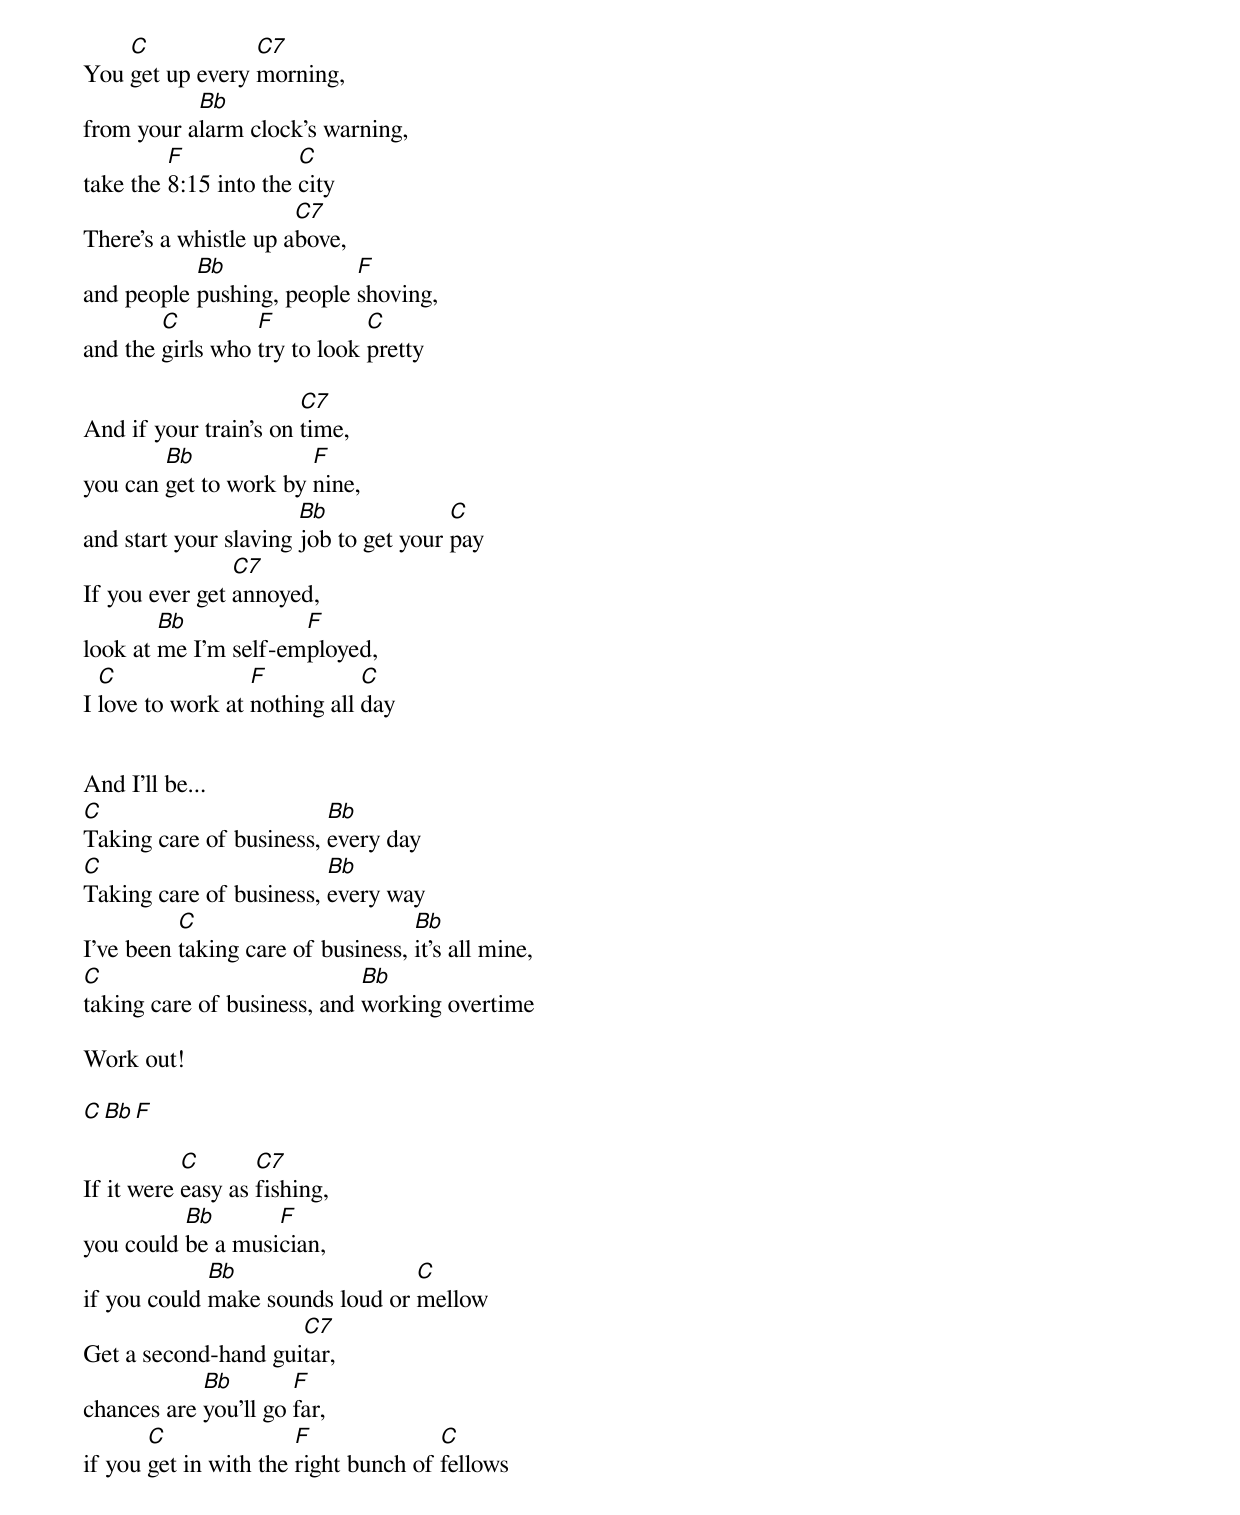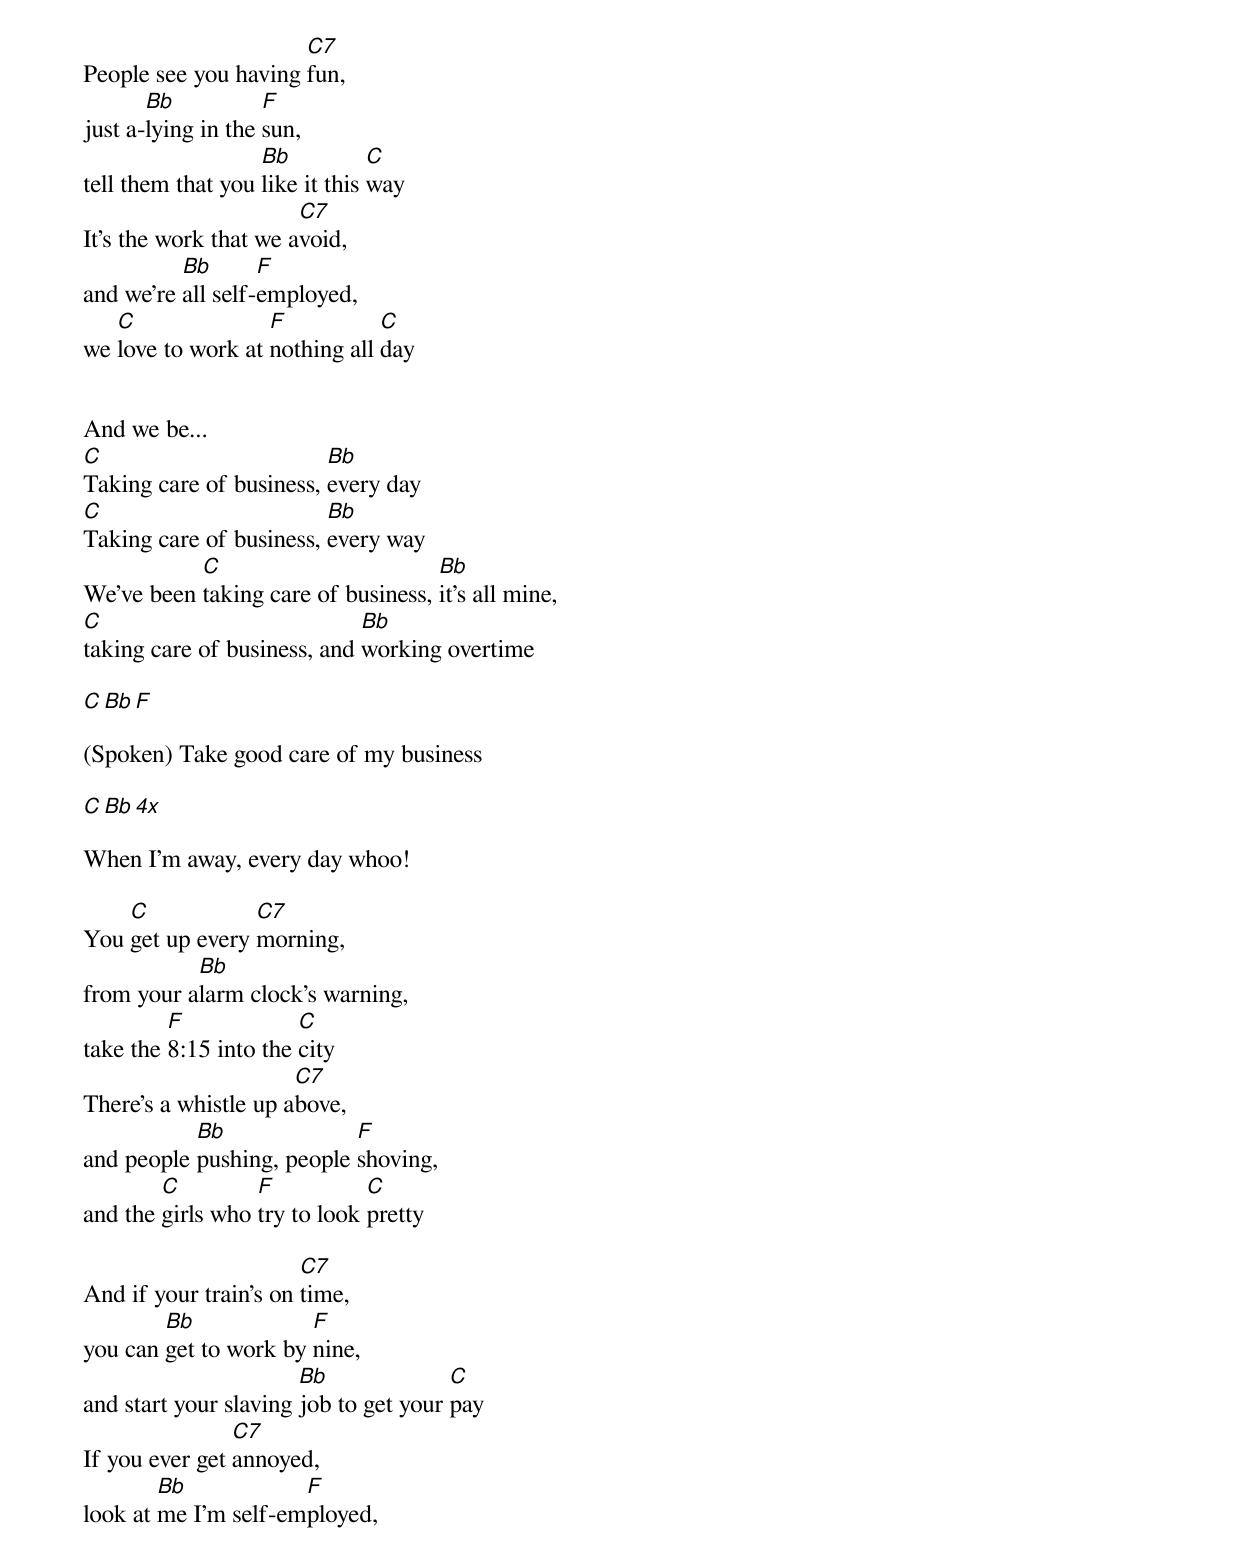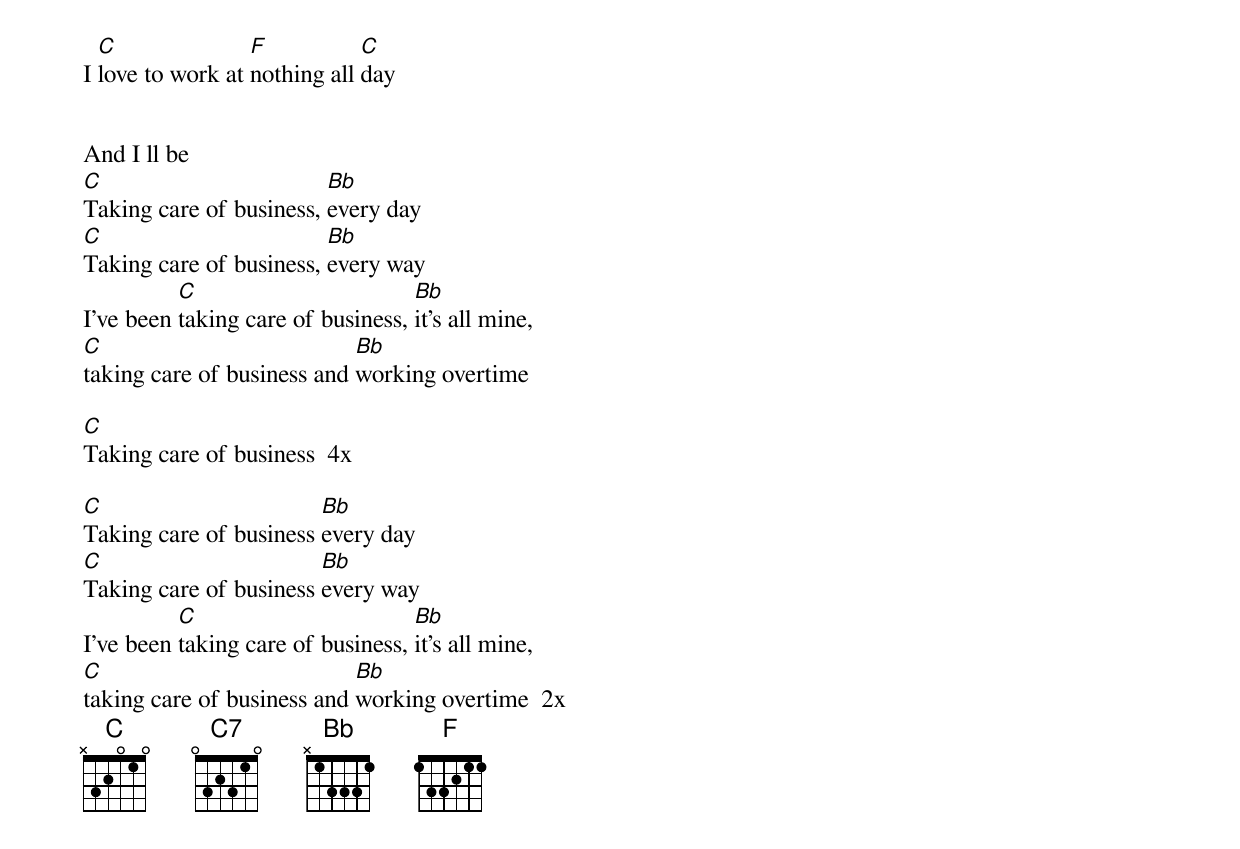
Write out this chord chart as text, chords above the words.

    C            C7
You get up every morning,
           Bb
from your alarm clock's warning,
         F             C
take the 8:15 into the city
                      C7
There's a whistle up above,
           Bb              F
and people pushing, people shoving,
        C         F           C
and the girls who try to look pretty

                       C7
And if your train's on time,
        Bb             F
you can get to work by nine,
                       Bb              C
and start your slaving job to get your pay
                C7
If you ever get annoyed,
        Bb            F
look at me I'm self-employed,
  C               F           C
I love to work at nothing all day


And I'll be...
C                        Bb
Taking care of business, every day
C                        Bb
Taking care of business, every way
          C                        Bb
I've been taking care of business, it's all mine,
C                            Bb
taking care of business, and working overtime

Work out!

C Bb F

           C       C7
If it were easy as fishing,
          Bb       F
you could be a musician,
             Bb                  C
if you could make sounds loud or mellow
                     C7
Get a second-hand guitar,
            Bb        F
chances are you'll go far,
       C               F              C
if you get in with the right bunch of fellows

                      C7
People see you having fun,
       Bb           F
just a-lying in the sun,
                   Bb           C
tell them that you like it this way
                       C7
It's the work that we avoid,
          Bb       F
and we're all self-employed,
   C               F           C
we love to work at nothing all day


And we be...
C                        Bb
Taking care of business, every day
C                        Bb
Taking care of business, every way
           C                        Bb
We've been taking care of business, it's all mine,
C                            Bb
taking care of business, and working overtime

C Bb F

(Spoken) Take good care of my business

C Bb  4x

When I'm away, every day whoo!

    C            C7
You get up every morning,
           Bb
from your alarm clock's warning,
         F             C
take the 8:15 into the city
                      C7
There's a whistle up above,
           Bb              F
and people pushing, people shoving,
        C         F           C
and the girls who try to look pretty

                       C7
And if your train's on time,
        Bb             F
you can get to work by nine,
                       Bb              C
and start your slaving job to get your pay
                C7
If you ever get annoyed,
        Bb            F
look at me I'm self-employed,
  C               F           C
I love to work at nothing all day


And I ll be
C                        Bb
Taking care of business, every day
C                        Bb
Taking care of business, every way
          C                        Bb
I've been taking care of business, it's all mine,
C                           Bb
taking care of business and working overtime

C
Taking care of business  4x

C                       Bb
Taking care of business every day
C                       Bb
Taking care of business every way
          C                        Bb
I've been taking care of business, it's all mine,
C                           Bb
taking care of business and working overtime  2x
